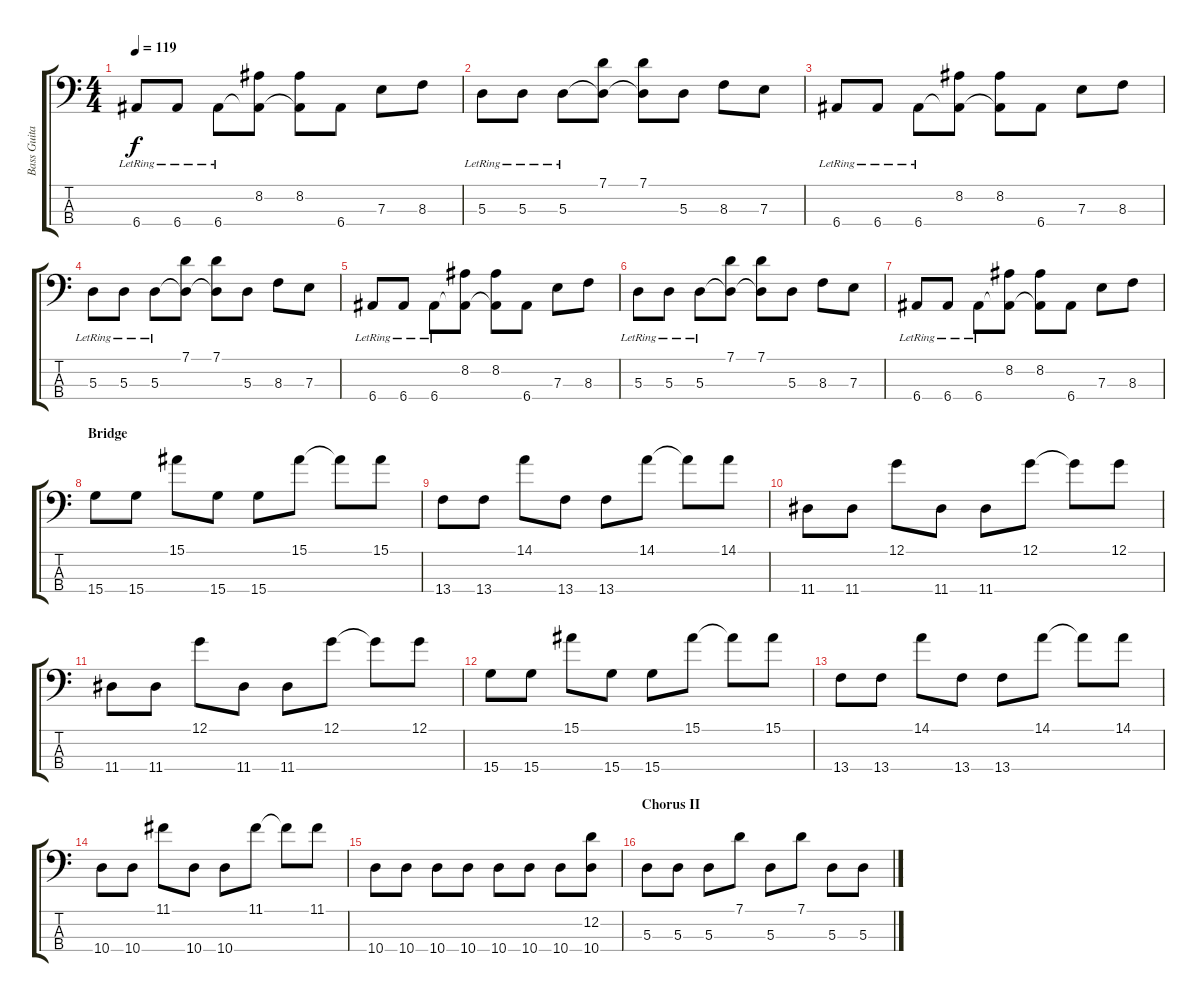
\track ("Bass Guitar" "Bass Guita") {instrument electricbassfinger}
\staff {score tabs}
\tuning (G2 D2 A1 E1) {hide}
\ts (4 4)
\tempo 119
\clef f4
\ks c
6.4{lr}.8{dy f} 6.4{lr}.8 6.4{lr}.8 (8.2 6.4{t}).8 (8.2 6.4{t}).8 6.4.8 7.3.8 8.3.8 |
5.3{lr}.8 5.3{lr}.8 5.3{lr}.8 (7.1 5.3{t}).8 (7.1 5.3{t}).8 5.3.8 8.3.8 7.3.8 |
6.4{lr}.8 6.4{lr}.8 6.4{lr}.8 (8.2 6.4{t}).8 (8.2 6.4{t}).8 6.4.8 7.3.8 8.3.8 |
5.3{lr}.8 5.3{lr}.8 5.3{lr}.8 (7.1 5.3{t}).8 (7.1 5.3{t}).8 5.3.8 8.3.8 7.3.8 |
6.4{lr}.8 6.4{lr}.8 6.4{lr}.8 (8.2 6.4{t}).8 (8.2 6.4{t}).8 6.4.8 7.3.8 8.3.8 |
5.3{lr}.8 5.3{lr}.8 5.3{lr}.8 (7.1 5.3{t}).8 (7.1 5.3{t}).8 5.3.8 8.3.8 7.3.8 |
6.4{lr}.8 6.4{lr}.8 6.4{lr}.8 (8.2 6.4{t}).8 (8.2 6.4{t}).8 6.4.8 7.3.8 8.3.8 |
\section ("" "Bridge")
15.4.8 15.4.8 15.1.8 15.4.8 15.4.8 15.1.8 15.1{t}.8 15.1.8 |
13.4.8 13.4.8 14.1.8 13.4.8 13.4.8 14.1.8 14.1{t}.8 14.1.8 |
11.4.8 11.4.8 12.1.8 11.4.8 11.4.8 12.1.8 12.1{t}.8 12.1.8 |
11.4.8 11.4.8 12.1.8 11.4.8 11.4.8 12.1.8 12.1{t}.8 12.1.8 |
15.4.8 15.4.8 15.1.8 15.4.8 15.4.8 15.1.8 15.1{t}.8 15.1.8 |
13.4.8 13.4.8 14.1.8 13.4.8 13.4.8 14.1.8 14.1{t}.8 14.1.8 |
10.4.8 10.4.8 11.1.8 10.4.8 10.4.8 11.1.8 11.1{t}.8 11.1.8 |
10.4.8 10.4.8 10.4.8 10.4.8 10.4.8 10.4.8 10.4.8 (12.2 10.4).8 |
\section ("" "Chorus II")
5.3.8 5.3.8 5.3.8 7.1.8 5.3.8 7.1.8 5.3.8 5.3.8
